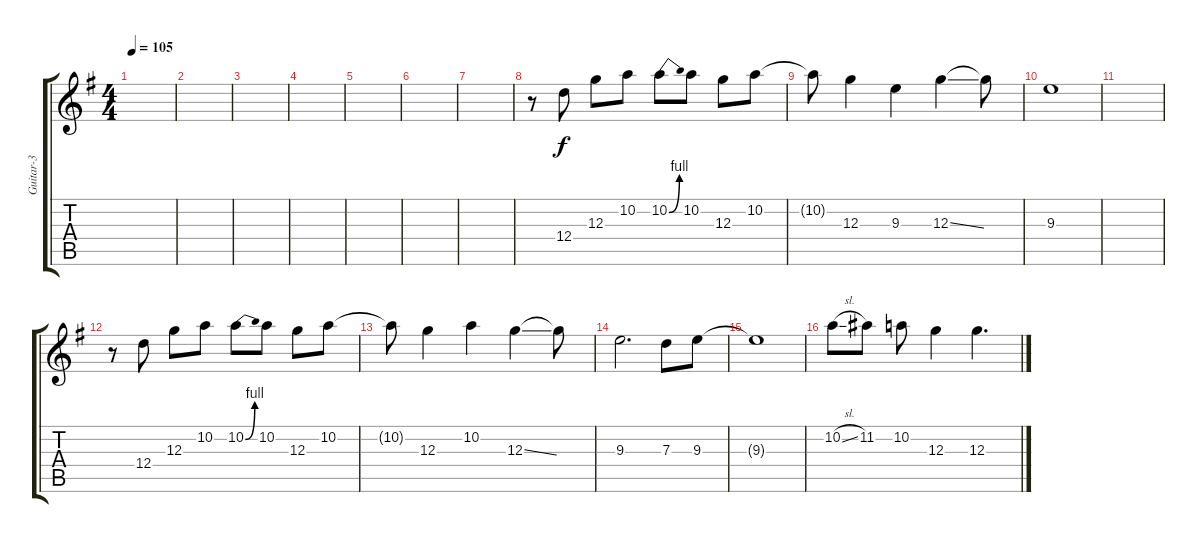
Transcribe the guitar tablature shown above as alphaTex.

\track ("Guitar-3" "Guitar-3") {instrument distortionguitar}
\staff {score tabs}
\tuning (E4 B3 G3 D3 A2 E2) {hide}
\ts (4 4)
\tempo 105
\clef g2
\ks g
|
|
|
|
|
|
|
r.8 12.4.8 12.3.8 10.2.8 10.2{be (bend 0 0 60 4)}.8 10.2.8 12.3.8 10.2.8 |
10.2{t}.8 12.3.4 9.3.4 12.3{ss}.4 12.3{t}.8 |
9.3.1 |
|
r.8 12.4.8 12.3.8 10.2.8 10.2{be (bend 0 0 60 4)}.8 10.2.8 12.3.8 10.2.8 |
10.2{t}.8 12.3.4 10.2.4 12.3{ss}.4 12.3{t}.8 |
9.3.2{d} 7.3.8 9.3.8 |
9.3{t}.1 |
10.2{sl}.8 11.2.8 10.2.8 12.3.4 12.3.4{d}
